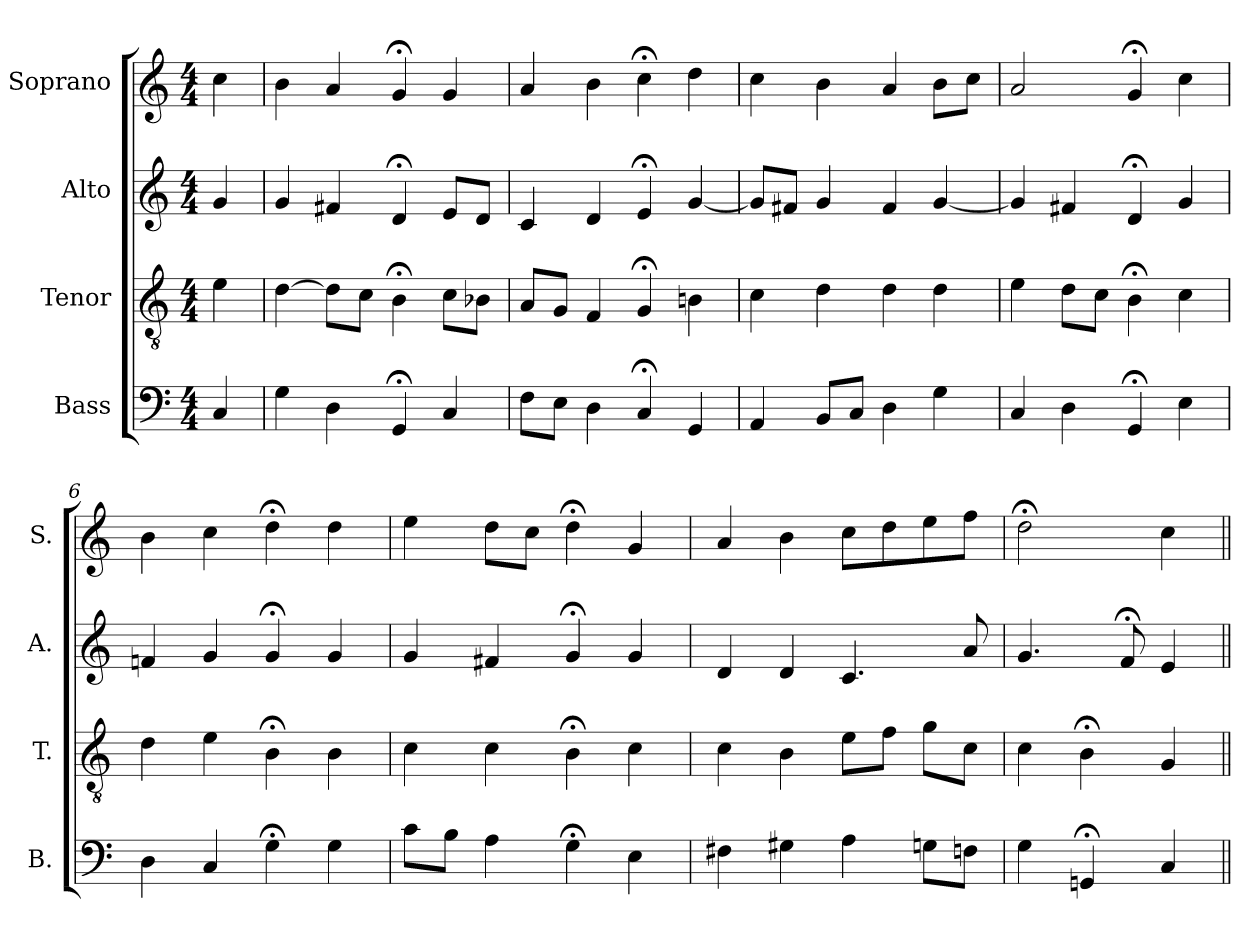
**kern	**kern	**kern	**kern
*part4	*part3	*part2	*part1
*staff4	*staff3	*staff2	*staff1
*I"Bass	*I"Tenor	*I"Alto	*I"Soprano
*I'B.	*I'T.	*I'A.	*I'S.
*clefF4	*clefGv2	*clefG2	*clefG2
*	*ITrd7c12	*	*
*k[]	*k[]	*k[]	*k[]
*C:	*C:	*C:	*C:
*M4/4	*M4/4	*M4/4	*M4/4
=1	=1	=1	=1
4C/	4E\	4g/	4cc\
=2	=2	=2	=2
4G\	[4D\	4g/	4b\
4D\	8D\L]	4f#X/	4a/
.	8C\J	.	.
4GG;</	4BB;<\	4d;</	4g;</
4C/	8C\L	8e/L	4g/
.	8BB-X\J	8d/J	.
=3	=3	=3	=3
8F\L	8AA/L	4c/	4a/
8E\J	8GG/J	.	.
4D\	4FF/	4d/	4b\
4C;</	4GG;</	4e;</	4cc;<\
4GG/	4BBn\	[4g/	4dd\
=4	=4	=4	=4
4AA/	4C\	8g/L]	4cc\
.	.	8f#X/J	.
8BB/L	4D\	4g/	4b\
8C/J	.	.	.
4D\	4D\	4f#/	4a/
4G\	4D\	[4g/	8b\L
.	.	.	8cc\J
=5	=5	=5	=5
4C/	4E\	4g/]	2a/
4D\	8D\L	4f#X/	.
.	8C\J	.	.
4GG;</	4BB;<\	4d;</	4g;</
4E\	4C\	4g/	4cc\
!!LO:LB:g=z
=6	=6	=6	=6
4D\	4D\	4fn/	4b\
4C/	4E\	4g/	4cc\
4G;<\	4BB;<\	4g;</	4dd;<\
4G\	4BB\	4g/	4dd\
=7	=7	=7	=7
8c\L	4C\	4g/	4ee\
8B\J	.	.	.
4A\	4C\	4f#X/	8dd\L
.	.	.	8cc\J
4G;<\	4BB;<\	4g;</	4dd;<\
4E\	4C\	4g/	4g/
=8	=8	=8	=8
4F#X\	4C\	4d/	4a/
4G#X\	4BB\	4d/	4b\
4A\	8E\L	4.c/	8cc\L
.	8F\J	.	8dd\
8Gn\L	8G\L	.	8ee\
8Fn\J	8C\J	8a/	8ff\J
=9	=9	=9	=9
4G\	4C\	4.g/	2dd;<\
4GGn;</	4BB;<\	.	.
.	.	8f;</	.
4C/	4GG/	4e/	4cc\
=||	=||	=||	=||
*-	*-	*-	*-
